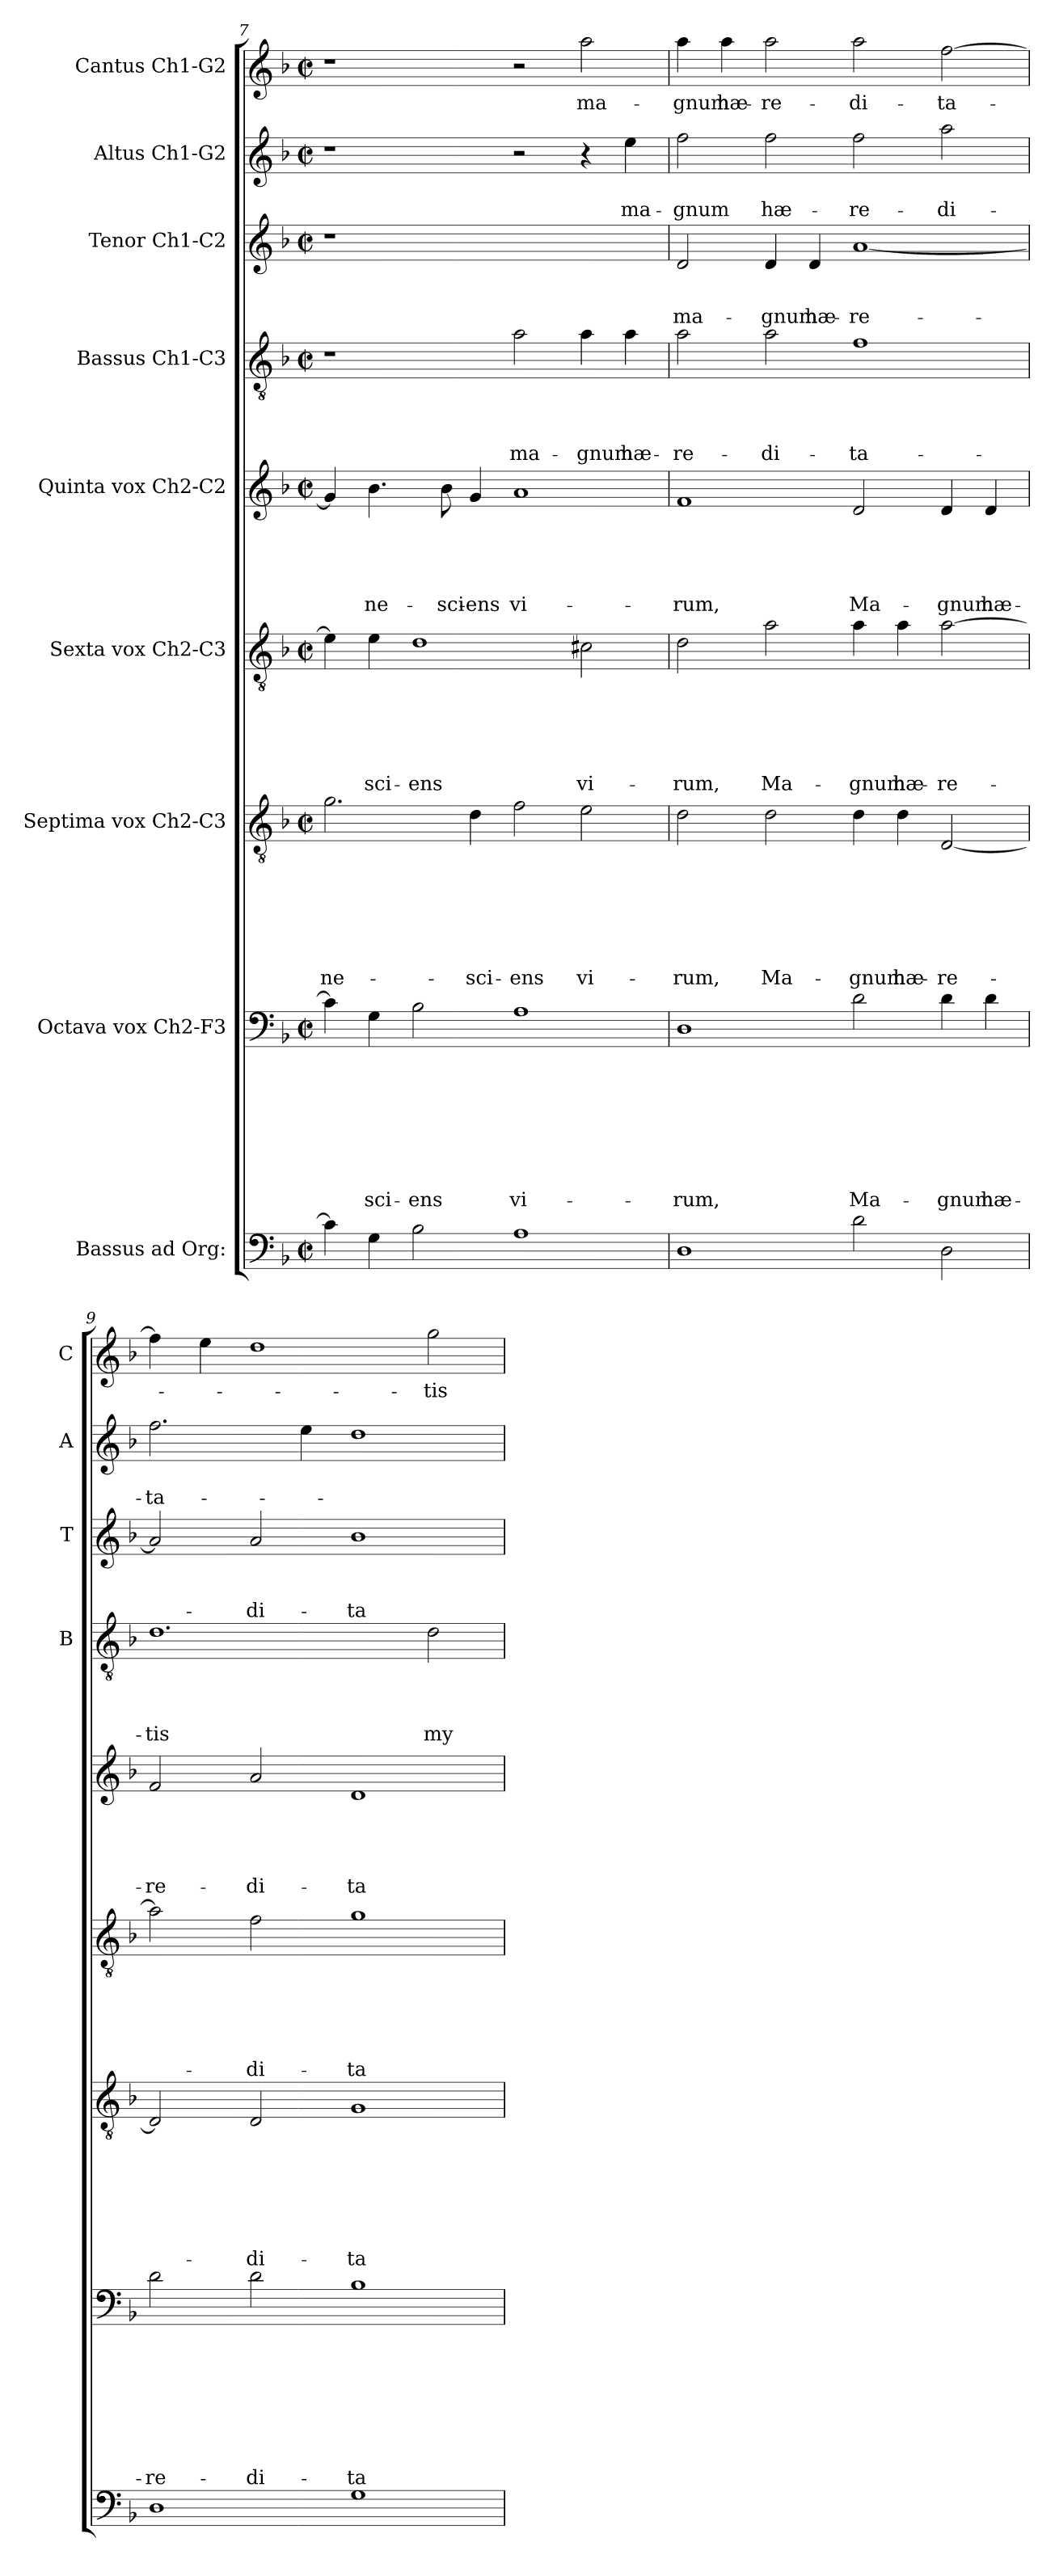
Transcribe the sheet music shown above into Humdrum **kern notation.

**kern	**kern	**text	**text	**text	**text	**text	**text	**text	**text	**kern	**text	**text	**text	**text	**text	**text	**text	**kern	**text	**text	**text	**text	**text	**text	**kern	**text	**text	**text	**text	**text	**kern	**text	**text	**text	**text	**kern	**text	**text	**text	**kern	**text	**text	**kern	**text
*part9	*part8	*part8	*part8	*part8	*part8	*part8	*part8	*part8	*part8	*part7	*part7	*part7	*part7	*part7	*part7	*part7	*part7	*part6	*part6	*part6	*part6	*part6	*part6	*part6	*part5	*part5	*part5	*part5	*part5	*part5	*part4	*part4	*part4	*part4	*part4	*part3	*part3	*part3	*part3	*part2	*part2	*part2	*part1	*part1
*staff9	*staff8	*staff8	*staff8	*staff8	*staff8	*staff8	*staff8	*staff8	*staff8	*staff7	*staff7	*staff7	*staff7	*staff7	*staff7	*staff7	*staff7	*staff6	*staff6	*staff6	*staff6	*staff6	*staff6	*staff6	*staff5	*staff5	*staff5	*staff5	*staff5	*staff5	*staff4	*staff4	*staff4	*staff4	*staff4	*staff3	*staff3	*staff3	*staff3	*staff2	*staff2	*staff2	*staff1	*staff1
*I"Bassus ad Org:	*I"Octava vox Ch2-F3	*	*	*	*	*	*	*	*	*I"Septima vox Ch2-C3	*	*	*	*	*	*	*	*I"Sexta vox Ch2-C3	*	*	*	*	*	*	*I"Quinta vox Ch2-C2	*	*	*	*	*	*I"Bassus Ch1-C3	*	*	*	*	*I"Tenor Ch1-C2	*	*	*	*I"Altus Ch1-G2	*	*	*I"Cantus Ch1-G2	*
*	*	*	*	*	*	*	*	*	*	*	*	*	*	*	*	*	*	*	*	*	*	*	*	*	*	*	*	*	*	*	*I'B	*	*	*	*	*I'T	*	*	*	*I'A	*	*	*I'C	*
*clefF4	*clefF4	*	*	*	*	*	*	*	*	*clefGv2	*	*	*	*	*	*	*	*clefGv2	*	*	*	*	*	*	*clefG2	*	*	*	*	*	*clefGv2	*	*	*	*	*clefG2	*	*	*	*clefG2	*	*	*clefG2	*
*k[b-]	*k[b-]	*	*	*	*	*	*	*	*	*k[b-]	*	*	*	*	*	*	*	*k[b-]	*	*	*	*	*	*	*k[b-]	*	*	*	*	*	*k[b-]	*	*	*	*	*k[b-]	*	*	*	*k[b-]	*	*	*k[b-]	*
*F:	*F:	*	*	*	*	*	*	*	*	*F:	*	*	*	*	*	*	*	*F:	*	*	*	*	*	*	*F:	*	*	*	*	*	*F:	*	*	*	*	*F:	*	*	*	*F:	*	*	*F:	*
*M2/2	*M2/2	*	*	*	*	*	*	*	*	*M2/2	*	*	*	*	*	*	*	*M2/2	*	*	*	*	*	*	*M2/2	*	*	*	*	*	*M2/2	*	*	*	*	*M2/2	*	*	*	*M2/2	*	*	*M2/2	*
*met(c|)	*met(c|)	*	*	*	*	*	*	*	*	*met(c|)	*	*	*	*	*	*	*	*met(c|)	*	*	*	*	*	*	*met(c|)	*	*	*	*	*	*met(c|)	*	*	*	*	*met(c|)	*	*	*	*met(c|)	*	*	*met(c|)	*
=7	=7	=7	=7	=7	=7	=7	=7	=7	=7	=7	=7	=7	=7	=7	=7	=7	=7	=7	=7	=7	=7	=7	=7	=7	=7	=7	=7	=7	=7	=7	=7	=7	=7	=7	=7	=7	=7	=7	=7	=7	=7	=7	=7	=7
!	!	!	!	!	!	!	!	!	!	!	!	!	!	!	!	!	!LO:LY:b	!	!	!	!	!	!	!	!	!	!	!	!	!	!	!	!	!	!	!	!	!	!	!	!	!	!	!
4c\]	4c\]	.	.	.	.	.	.	.	.	2.g\	.	.	.	.	.	.	ne-	4e\]	.	.	.	.	.	.	4g/]	.	.	.	.	.	1r	.	.	.	.	1r	.	.	.	1r	.	.	1r	.
!	!	!	!	!	!	!	!	!	!LO:LY:b	!	!	!	!	!	!	!	!	!	!	!	!	!	!	!LO:LY:b	!	!	!	!	!	!LO:LY:b	!	!	!	!	!	!	!	!	!	!	!	!	!	!
4G\	4G\	.	.	.	.	.	.	.	-sci-	.	.	.	.	.	.	.	.	4e\	.	.	.	.	.	-sci-	4.b-\	.	.	.	.	ne-	.	.	.	.	.	.	.	.	.	.	.	.	.	.
!	!	!	!	!	!	!	!	!	!LO:LY:b	!	!	!	!	!	!	!	!	!	!	!	!	!	!	!LO:LY:b	!	!	!	!	!	!	!	!	!	!	!	!	!	!	!	!	!	!	!	!
2B-\	2B-\	.	.	.	.	.	.	.	-ens	.	.	.	.	.	.	.	.	1d	.	.	.	.	.	-ens	.	.	.	.	.	.	.	.	.	.	.	.	.	.	.	.	.	.	.	.
!	!	!	!	!	!	!	!	!	!	!	!	!	!	!	!	!	!	!	!	!	!	!	!	!	!	!	!	!	!	!LO:LY:b	!	!	!	!	!	!	!	!	!	!	!	!	!	!
.	.	.	.	.	.	.	.	.	.	.	.	.	.	.	.	.	.	.	.	.	.	.	.	.	8b-\	.	.	.	.	-sci-	.	.	.	.	.	.	.	.	.	.	.	.	.	.
!	!	!	!	!	!	!	!	!	!	!	!	!	!	!	!	!	!LO:LY:b	!	!	!	!	!	!	!	!	!	!	!	!	!LO:LY:b	!	!	!	!	!	!	!	!	!	!	!	!	!	!
.	.	.	.	.	.	.	.	.	.	4d\	.	.	.	.	.	.	-sci-	.	.	.	.	.	.	.	4g/	.	.	.	.	-ens	.	.	.	.	.	.	.	.	.	.	.	.	.	.
!	!	!	!	!	!	!	!	!	!LO:LY:b	!	!	!	!	!	!	!	!LO:LY:b	!	!	!	!	!	!	!	!	!	!	!	!	!LO:LY:b	!	!	!	!	!LO:LY:b	!	!	!	!	!	!	!	!	!
1A	1A	.	.	.	.	.	.	.	vi-	2f\	.	.	.	.	.	.	-ens	.	.	.	.	.	.	.	1a	.	.	.	.	vi-	2a\	.	.	.	ma-	1ryy	.	.	.	2r	.	.	2r	.
!	!	!	!	!	!	!	!	!	!	!	!	!	!	!	!	!	!LO:LY:b	!	!	!	!	!	!	!LO:LY:b	!	!	!	!	!	!	!	!	!	!	!LO:LY:b	!	!	!	!	!	!	!	!	!LO:LY:b
.	.	.	.	.	.	.	.	.	.	2e\	.	.	.	.	.	.	vi-	2c#X\	.	.	.	.	.	vi-	.	.	.	.	.	.	4a\	.	.	.	-gnum	.	.	.	.	4r	.	.	2aa\	ma-
!	!	!	!	!	!	!	!	!	!	!	!	!	!	!	!	!	!	!	!	!	!	!	!	!	!	!	!	!	!	!	!	!	!	!	!LO:LY:b	!	!	!	!	!	!	!LO:LY:b	!	!
.	.	.	.	.	.	.	.	.	.	.	.	.	.	.	.	.	.	.	.	.	.	.	.	.	.	.	.	.	.	.	4a\	.	.	.	hæ-	.	.	.	.	4ee\	.	ma-	.	.
=8	=8	=8	=8	=8	=8	=8	=8	=8	=8	=8	=8	=8	=8	=8	=8	=8	=8	=8	=8	=8	=8	=8	=8	=8	=8	=8	=8	=8	=8	=8	=8	=8	=8	=8	=8	=8	=8	=8	=8	=8	=8	=8	=8	=8
!	!	!	!	!	!	!	!	!	!LO:LY:b	!	!	!	!	!	!	!	!LO:LY:b	!	!	!	!	!	!	!LO:LY:b	!	!	!	!	!	!LO:LY:b	!	!	!	!	!LO:LY:b	!	!	!	!LO:LY:b	!	!	!LO:LY:b	!	!LO:LY:b
1D	1D	.	.	.	.	.	.	.	-rum,	2d\	.	.	.	.	.	.	-rum,	2d\	.	.	.	.	.	-rum,	1f	.	.	.	.	-rum,	2a\	.	.	.	-re-	2d/	.	.	ma-	2ff\	.	-gnum	4aa\	-gnum
!	!	!	!	!	!	!	!	!	!	!	!	!	!	!	!	!	!	!	!	!	!	!	!	!	!	!	!	!	!	!	!	!	!	!	!	!	!	!	!	!	!	!	!	!LO:LY:b
.	.	.	.	.	.	.	.	.	.	.	.	.	.	.	.	.	.	.	.	.	.	.	.	.	.	.	.	.	.	.	.	.	.	.	.	.	.	.	.	.	.	.	4aa\	hæ-
!	!	!	!	!	!	!	!	!	!	!	!	!	!	!	!	!	!LO:LY:b	!	!	!	!	!	!	!LO:LY:b	!	!	!	!	!	!	!	!	!	!	!LO:LY:b	!	!	!	!LO:LY:b	!	!	!LO:LY:b	!	!LO:LY:b
.	.	.	.	.	.	.	.	.	.	2d\	.	.	.	.	.	.	Ma-	2a\	.	.	.	.	.	Ma-	.	.	.	.	.	.	2a\	.	.	.	-di-	4d/	.	.	-gnum	2ff\	.	hæ-	2aa\	-re-
!	!	!	!	!	!	!	!	!	!	!	!	!	!	!	!	!	!	!	!	!	!	!	!	!	!	!	!	!	!	!	!	!	!	!	!	!	!	!	!LO:LY:b	!	!	!	!	!
.	.	.	.	.	.	.	.	.	.	.	.	.	.	.	.	.	.	.	.	.	.	.	.	.	.	.	.	.	.	.	.	.	.	.	.	4d/	.	.	hæ-	.	.	.	.	.
!	!	!	!	!	!	!	!	!	!LO:LY:b	!	!	!	!	!	!	!	!LO:LY:b	!	!	!	!	!	!	!LO:LY:b	!	!	!	!	!	!LO:LY:b	!	!	!	!	!LO:LY:b	!	!	!	!LO:LY:b	!	!	!LO:LY:b	!	!LO:LY:b
2d\	2d\	.	.	.	.	.	.	.	Ma-	4d\	.	.	.	.	.	.	-gnum	4a\	.	.	.	.	.	-gnum	2d/	.	.	.	.	Ma-	1f	.	.	.	-ta-	[1a	.	.	-re-	2ff\	.	-re-	2aa\	-di-
!	!	!	!	!	!	!	!	!	!	!	!	!	!	!	!	!	!LO:LY:b	!	!	!	!	!	!	!LO:LY:b	!	!	!	!	!	!	!	!	!	!	!	!	!	!	!	!	!	!	!	!
.	.	.	.	.	.	.	.	.	.	4d\	.	.	.	.	.	.	hæ-	4a\	.	.	.	.	.	hæ-	.	.	.	.	.	.	.	.	.	.	.	.	.	.	.	.	.	.	.	.
!	!	!	!	!	!	!	!	!	!LO:LY:b	!	!	!	!	!	!	!	!LO:LY:b	!	!	!	!	!	!	!LO:LY:b	!	!	!	!	!	!LO:LY:b	!	!	!	!	!	!	!	!	!	!	!	!LO:LY:b	!	!LO:LY:b
2D\	4d\	.	.	.	.	.	.	.	-gnum	[2D/	.	.	.	.	.	.	-re-	[2a\	.	.	.	.	.	-re-	4d/	.	.	.	.	-gnum	.	.	.	.	.	.	.	.	.	2aa\	.	-di-	[2ff\	-ta-
!	!	!	!	!	!	!	!	!	!LO:LY:b	!	!	!	!	!	!	!	!	!	!	!	!	!	!	!	!	!	!	!	!	!LO:LY:b	!	!	!	!	!	!	!	!	!	!	!	!	!	!
.	4d\	.	.	.	.	.	.	.	hæ-	.	.	.	.	.	.	.	.	.	.	.	.	.	.	.	4d/	.	.	.	.	hæ-	.	.	.	.	.	.	.	.	.	.	.	.	.	.
!!LO:PB:g=z
=9	=9	=9	=9	=9	=9	=9	=9	=9	=9	=9	=9	=9	=9	=9	=9	=9	=9	=9	=9	=9	=9	=9	=9	=9	=9	=9	=9	=9	=9	=9	=9	=9	=9	=9	=9	=9	=9	=9	=9	=9	=9	=9	=9	=9
!	!	!	!	!	!	!	!	!	!LO:LY:b	!	!	!	!	!	!	!	!	!	!	!	!	!	!	!	!	!	!	!	!	!LO:LY:b	!	!	!	!	!LO:LY:b	!	!	!	!	!	!	!LO:LY:b	!	!
1D	2d\	.	.	.	.	.	.	.	-re-	2D/]	.	.	.	.	.	.	.	2a\]	.	.	.	.	.	.	2f/	.	.	.	.	-re-	1.d	.	.	.	-tis	2a/]	.	.	.	2.ff\	.	-ta-	4ff\]	.
.	.	.	.	.	.	.	.	.	.	.	.	.	.	.	.	.	.	.	.	.	.	.	.	.	.	.	.	.	.	.	.	.	.	.	.	.	.	.	.	.	.	.	4ee\	.
!	!	!	!	!	!	!	!	!	!LO:LY:b	!	!	!	!	!	!	!	!LO:LY:b	!	!	!	!	!	!	!LO:LY:b	!	!	!	!	!	!LO:LY:b	!	!	!	!	!	!	!	!	!LO:LY:b	!	!	!	!	!
.	2d\	.	.	.	.	.	.	.	-di-	2D/	.	.	.	.	.	.	-di-	2f\	.	.	.	.	.	-di-	2a/	.	.	.	.	-di-	.	.	.	.	.	2a/	.	.	-di-	.	.	.	1dd	.
.	.	.	.	.	.	.	.	.	.	.	.	.	.	.	.	.	.	.	.	.	.	.	.	.	.	.	.	.	.	.	.	.	.	.	.	.	.	.	.	4ee\	.	.	.	.
!	!	!	!	!	!	!	!	!	!LO:LY:b	!	!	!	!	!	!	!	!LO:LY:b	!	!	!	!	!	!	!LO:LY:b	!	!	!	!	!	!LO:LY:b	!	!	!	!	!	!	!	!	!LO:LY:b	!	!	!	!	!
1G	1B-	.	.	.	.	.	.	.	-ta-	1G	.	.	.	.	.	.	-ta-	1g	.	.	.	.	.	-ta-	1d	.	.	.	.	-ta-	.	.	.	.	.	1b-	.	.	-ta-	1dd	.	.	.	.
!	!	!	!	!	!	!	!	!	!	!	!	!	!	!	!	!	!	!	!	!	!	!	!	!	!	!	!	!	!	!	!	!	!	!	!LO:LY:b	!	!	!	!	!	!	!	!	!LO:LY:b
.	.	.	.	.	.	.	.	.	.	.	.	.	.	.	.	.	.	.	.	.	.	.	.	.	.	.	.	.	.	.	2d\	.	.	.	my-	.	.	.	.	.	.	.	2gg\	-tis
=	=	=	=	=	=	=	=	=	=	=	=	=	=	=	=	=	=	=	=	=	=	=	=	=	=	=	=	=	=	=	=	=	=	=	=	=	=	=	=	=	=	=	=	=
*-	*-	*-	*-	*-	*-	*-	*-	*-	*-	*-	*-	*-	*-	*-	*-	*-	*-	*-	*-	*-	*-	*-	*-	*-	*-	*-	*-	*-	*-	*-	*-	*-	*-	*-	*-	*-	*-	*-	*-	*-	*-	*-	*-	*-
